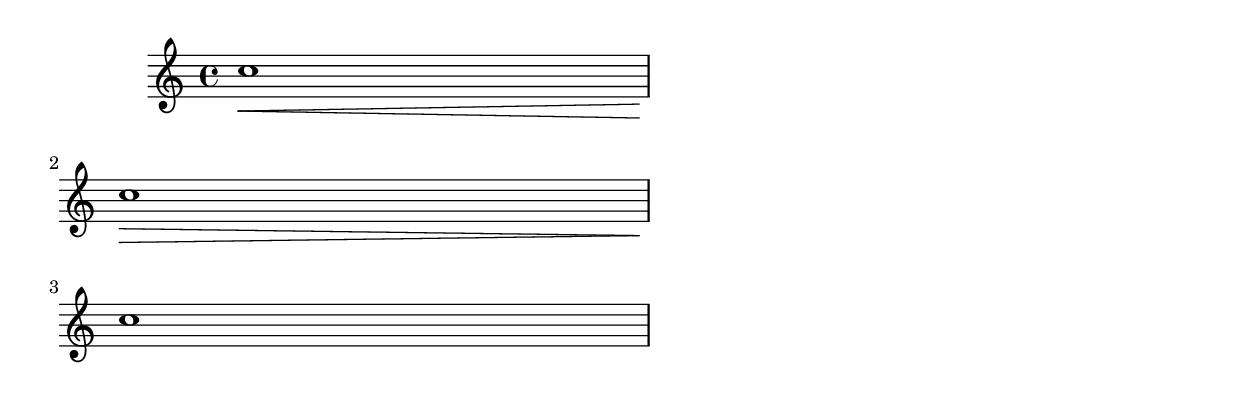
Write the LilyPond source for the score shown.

\version "1.7.16"
\header{
texidoc = "Broken crescendi should look be open on one side."
}

\score { \notes \relative c'' { 
    c1 \< \break \! c1  \> \break \! c1 
  }
  \paper {
    linewidth = 10.\cm
  }
}
  
%% new-chords-done %%
